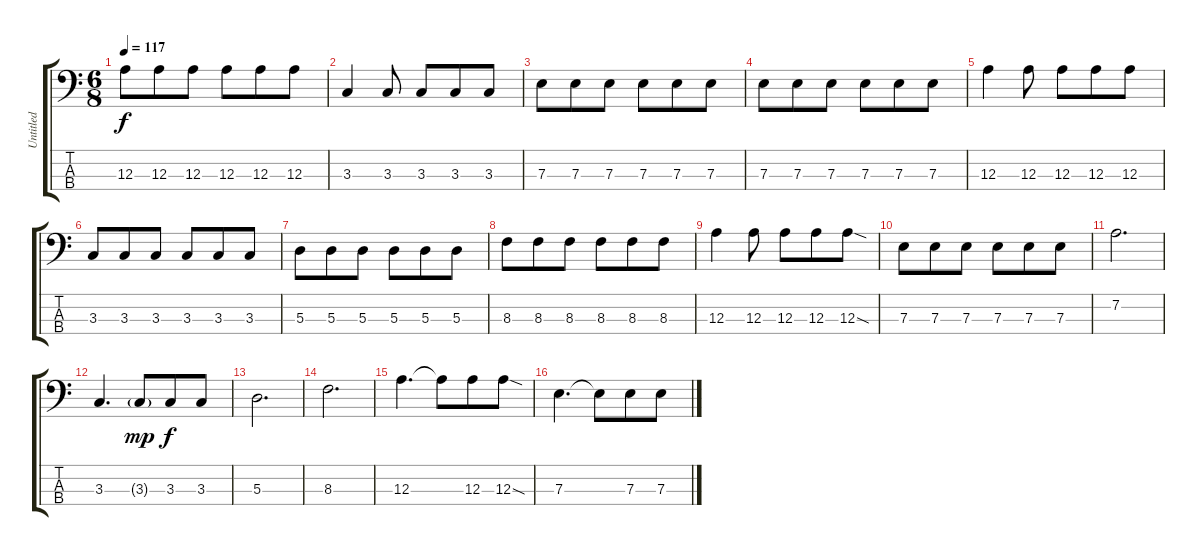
\track ("Untitled" "Untitled") {instrument electricbassfinger}
\staff {score tabs}
\tuning (G2 D2 A1 E1) {hide}
\ts (6 8)
\tempo 117
\clef f4
\ks c
12.3.8{dy f} 12.3.8 12.3.8 12.3.8 12.3.8 12.3.8 |
3.3.4 3.3.8 3.3.8 3.3.8 3.3.8 |
7.3.8 7.3.8 7.3.8 7.3.8 7.3.8 7.3.8 |
7.3.8 7.3.8 7.3.8 7.3.8 7.3.8 7.3.8 |
12.3.4 12.3.8 12.3.8 12.3.8 12.3.8 |
3.3.8 3.3.8 3.3.8 3.3.8 3.3.8 3.3.8 |
5.3.8 5.3.8 5.3.8 5.3.8 5.3.8 5.3.8 |
8.3.8 8.3.8 8.3.8 8.3.8 8.3.8 8.3.8 |
12.3.4 12.3.8 12.3.8 12.3.8 12.3{sod}.8 |
7.3.8 7.3.8 7.3.8 7.3.8 7.3.8 7.3.8 |
7.2.2{d} |
3.3.4{d} 3.3{g}.8{dy mp} 3.3.8{dy f} 3.3.8 |
5.3.2{d} |
8.3.2{d} |
12.3.4{d} 12.3{t}.8 12.3.8 12.3{sod}.8 |
7.3.4{d} 7.3{t}.8 7.3.8 7.3.8
